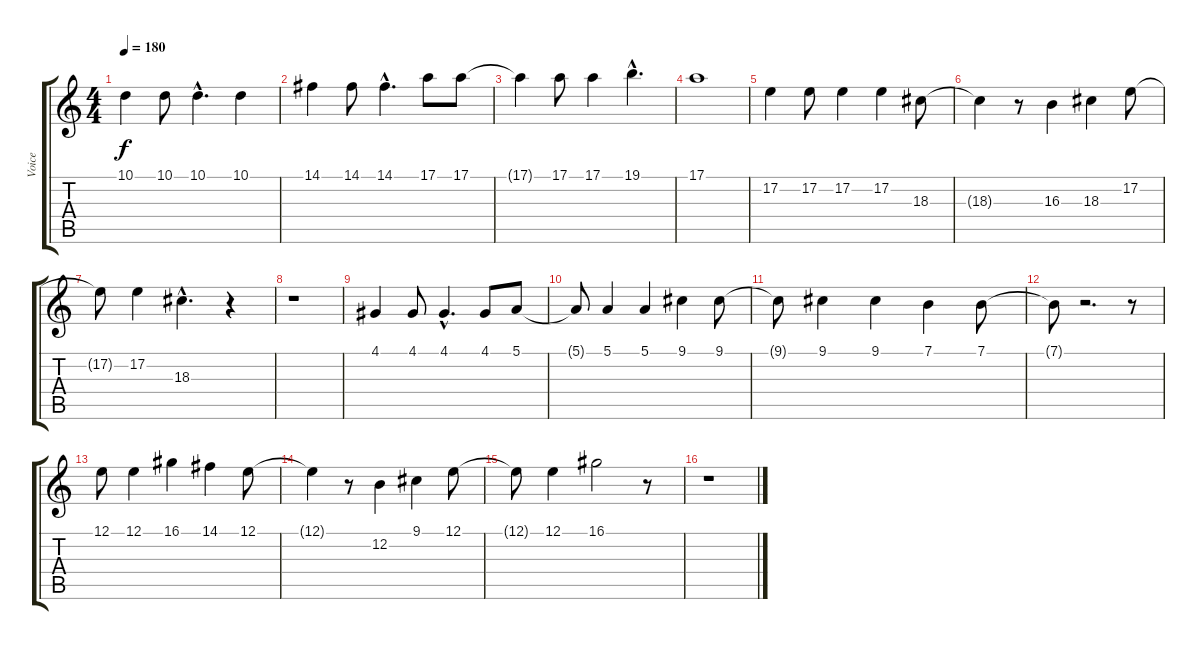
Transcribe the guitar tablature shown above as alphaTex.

\track ("Voice" "Voice") {instrument lead3calliope}
\staff {score tabs}
\tuning (E4 B3 G3 D3 A2 E2) {hide}
\ts (4 4)
\tempo 180
\clef g2
\ks c
10.1.4{dy f} 10.1.8 10.1{hac}.4{d} 10.1.4 |
14.1.4 14.1.8 14.1{hac}.4{d} 17.1.8 17.1.8 |
17.1{t}.4 17.1.8 17.1.4 19.1{hac}.4{d} |
17.1.1 |
17.2.4 17.2.8 17.2.4 17.2.4 18.3.8 |
18.3{t}.4 r.8 16.3.4 18.3.4 17.2.8 |
17.2{t}.8 17.2.4 18.3{hac}.4{d} r.4 |
r.1 |
4.1.4 4.1.8 4.1{hac}.4{d} 4.1.8 5.1.8 |
5.1{t}.8 5.1.4 5.1.4 9.1.4 9.1.8 |
9.1{t}.8 9.1.4 9.1.4 7.1.4 7.1.8 |
7.1{t}.8 r.2{d} r.8 |
12.1.8 12.1.4 16.1.4 14.1.4 12.1.8 |
12.1{t}.4 r.8 12.2.4 9.1.4 12.1.8 |
12.1{t}.8 12.1.4 16.1.2 r.8 |
r.1
